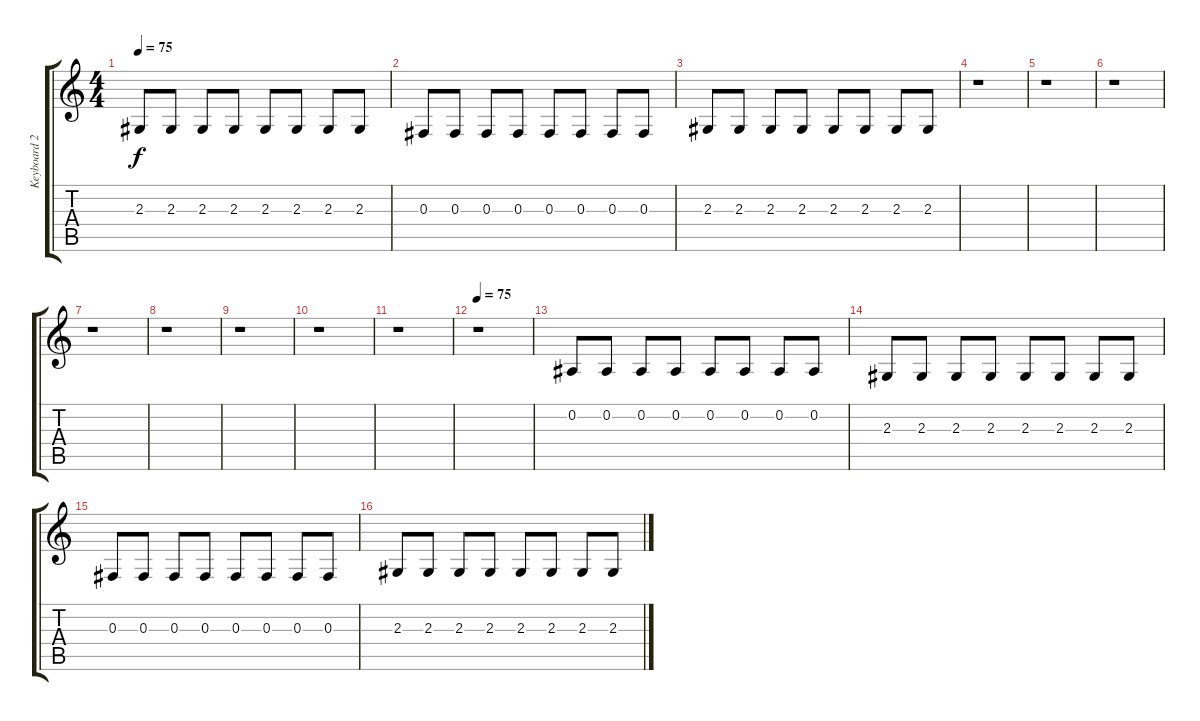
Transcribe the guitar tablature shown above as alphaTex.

\track ("Keyboard 2" "Keyboard 2") {instrument stringensemble1}
\staff {score tabs}
\tuning (Eb4 Bb3 Gb3 Db3 Ab2 Eb2) {hide}
\ts (4 4)
\tempo 75
\clef g2
\ks c
2.3.8{dy f} 2.3.8 2.3.8 2.3.8 2.3.8 2.3.8 2.3.8 2.3.8 |
0.3.8 0.3.8 0.3.8 0.3.8 0.3.8 0.3.8 0.3.8 0.3.8 |
2.3.8 2.3.8 2.3.8 2.3.8 2.3.8 2.3.8 2.3.8 2.3.8 |
r.1 |
r.1 |
r.1 |
r.1 |
r.1 |
r.1 |
r.1 |
r.1 |
\tempo 75
r.1 |
0.2.8 0.2.8 0.2.8 0.2.8 0.2.8 0.2.8 0.2.8 0.2.8 |
2.3.8 2.3.8 2.3.8 2.3.8 2.3.8 2.3.8 2.3.8 2.3.8 |
0.3.8 0.3.8 0.3.8 0.3.8 0.3.8 0.3.8 0.3.8 0.3.8 |
2.3.8 2.3.8 2.3.8 2.3.8 2.3.8 2.3.8 2.3.8 2.3.8
